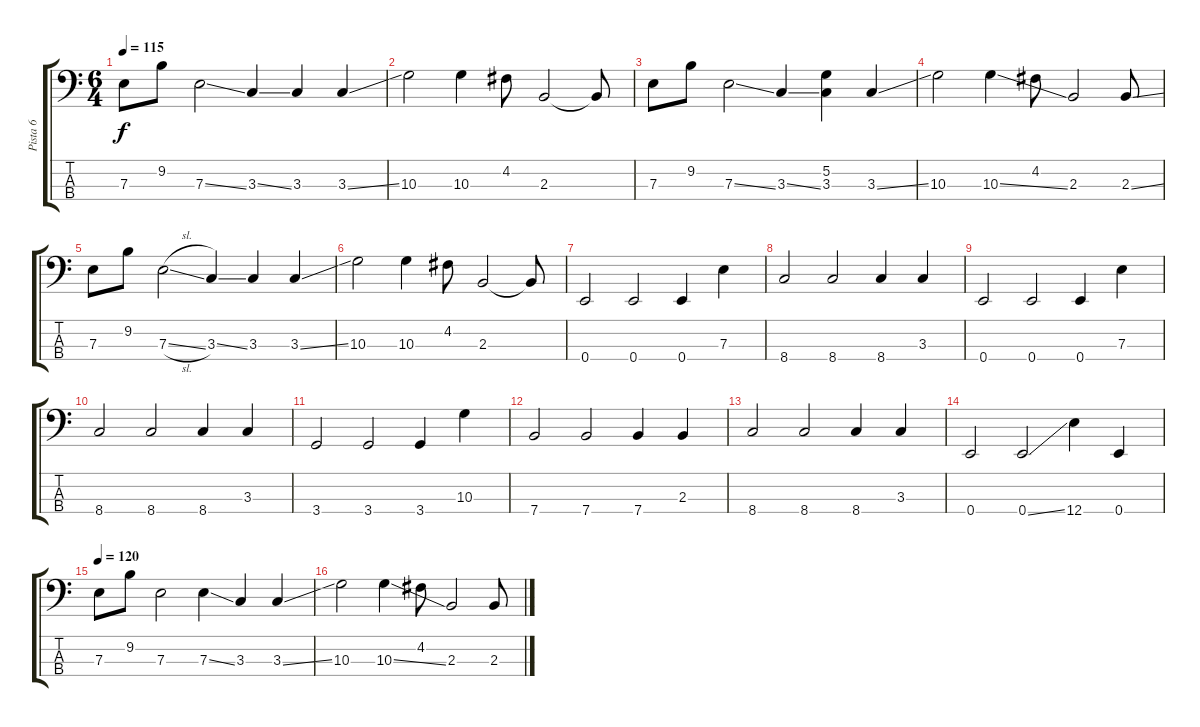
\track ("Pista 6" "Pista 6") {instrument electricbasspick}
\staff {score tabs}
\tuning (G2 D2 A1 E1) {hide}
\ts (6 4)
\tempo 115
\clef f4
\ks c
7.3.8{dy f} 9.2.8 7.3{ss}.2 3.3{ss}.4 3.3.4 3.3{ss}.4 |
10.3.2 10.3.4 4.2.8 2.3.2 2.3{t}.8 |
7.3.8 9.2.8 7.3{ss}.2 3.3{ss}.4 (5.2 3.3).4 3.3{ss}.4 |
10.3.2 10.3{ss}.4 4.2.8 2.3.2 2.3{ss}.8 |
7.3.8 9.2.8 7.3{sl}.2 3.3{ss}.4 3.3.4 3.3{ss}.4 |
10.3.2 10.3.4 4.2.8 2.3.2 2.3{t}.8 |
0.4.2 0.4.2 0.4.4 7.3.4 |
8.4.2 8.4.2 8.4.4 3.3.4 |
0.4.2 0.4.2 0.4.4 7.3.4 |
8.4.2 8.4.2 8.4.4 3.3.4 |
3.4.2 3.4.2 3.4.4 10.3.4 |
7.4.2 7.4.2 7.4.4 2.3.4 |
8.4.2 8.4.2 8.4.4 3.3.4 |
0.4.2 0.4{ss}.2 12.4.4 0.4.4 |
\tempo 120
7.3.8 9.2.8 7.3.2 7.3{ss}.4 3.3.4 3.3{ss}.4 |
10.3.2 10.3{ss}.4 4.2.8 2.3.2 2.3{ss}.8
